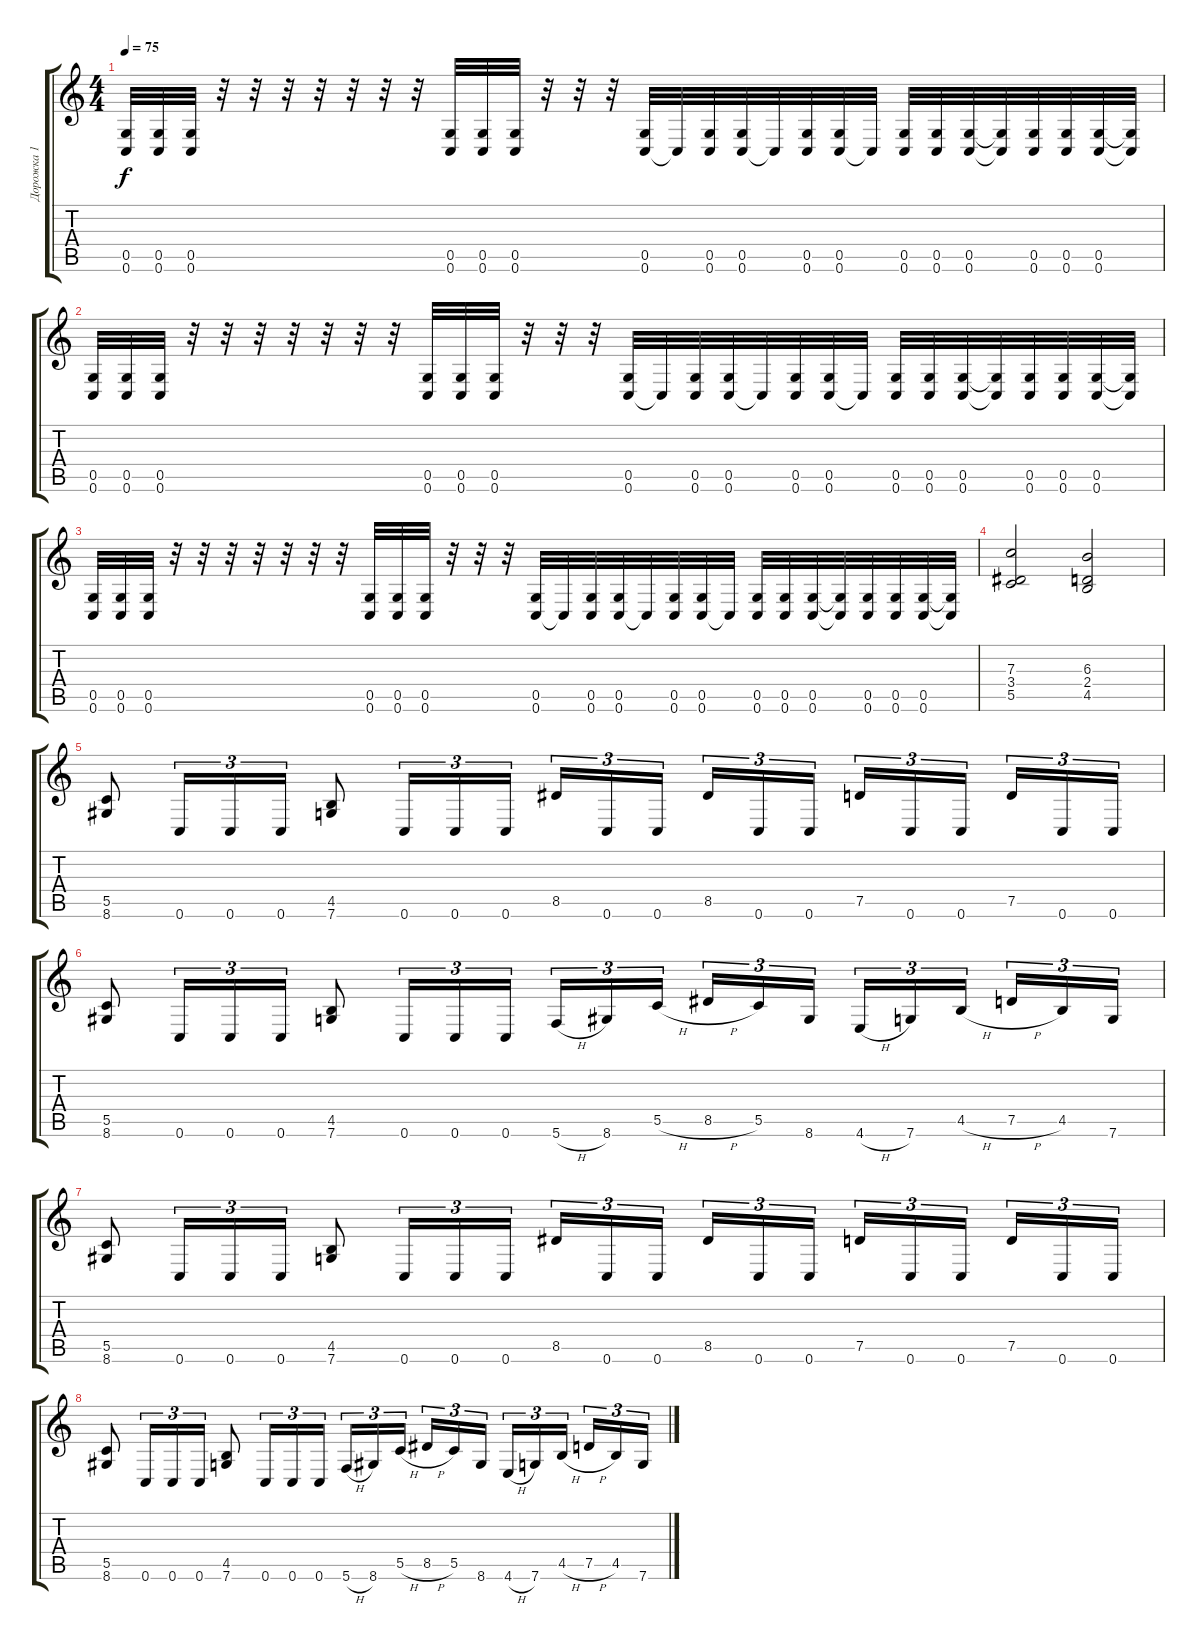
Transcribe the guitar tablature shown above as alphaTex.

\track ("Дорожка 1" "Дорожка 1") {instrument distortionguitar}
\staff {score tabs}
\tuning (D4 A3 F3 C3 G2 C2) {hide}
\ts (4 4)
\tempo 75
\clef g2
\ks c
(0.5 0.6).32{dy f} (0.5 0.6).32 (0.5 0.6).32 r.32 r.32 r.32 r.32 r.32 r.32 r.32 (0.5 0.6).32 (0.5 0.6).32 (0.5 0.6).32 r.32 r.32 r.32 (0.5 0.6).32 0.6{t}.32 (0.5 0.6).32 (0.5 0.6).32 0.6{t}.32 (0.5 0.6).32 (0.5 0.6).32 0.6{t}.32 (0.5 0.6).32 (0.5 0.6).32 (0.5 0.6).32 (0.5{t} 0.6{t}).32 (0.5 0.6).32 (0.5 0.6).32 (0.5 0.6).32 (0.5{t} 0.6{t}).32 |
(0.5 0.6).32 (0.5 0.6).32 (0.5 0.6).32 r.32 r.32 r.32 r.32 r.32 r.32 r.32 (0.5 0.6).32 (0.5 0.6).32 (0.5 0.6).32 r.32 r.32 r.32 (0.5 0.6).32 0.6{t}.32 (0.5 0.6).32 (0.5 0.6).32 0.6{t}.32 (0.5 0.6).32 (0.5 0.6).32 0.6{t}.32 (0.5 0.6).32 (0.5 0.6).32 (0.5 0.6).32 (0.5{t} 0.6{t}).32 (0.5 0.6).32 (0.5 0.6).32 (0.5 0.6).32 (0.5{t} 0.6{t}).32 |
(0.5 0.6).32 (0.5 0.6).32 (0.5 0.6).32 r.32 r.32 r.32 r.32 r.32 r.32 r.32 (0.5 0.6).32 (0.5 0.6).32 (0.5 0.6).32 r.32 r.32 r.32 (0.5 0.6).32 0.6{t}.32 (0.5 0.6).32 (0.5 0.6).32 0.6{t}.32 (0.5 0.6).32 (0.5 0.6).32 0.6{t}.32 (0.5 0.6).32 (0.5 0.6).32 (0.5 0.6).32 (0.5{t} 0.6{t}).32 (0.5 0.6).32 (0.5 0.6).32 (0.5 0.6).32 (0.5{t} 0.6{t}).32 |
(7.3 3.4 5.5).2 (6.3 2.4 4.5).2 |
(5.5 8.6).8 0.6.16{tu (3 2)} 0.6.16{tu (3 2)} 0.6.16{tu (3 2)} (4.5 7.6).8 0.6.16{tu (3 2)} 0.6.16{tu (3 2)} 0.6.16{tu (3 2)} 8.5.16{tu (3 2)} 0.6.16{tu (3 2)} 0.6.16{tu (3 2) beam splitsecondary} 8.5.16{tu (3 2)} 0.6.16{tu (3 2)} 0.6.16{tu (3 2)} 7.5.16{tu (3 2)} 0.6.16{tu (3 2)} 0.6.16{tu (3 2) beam splitsecondary} 7.5.16{tu (3 2)} 0.6.16{tu (3 2)} 0.6.16{tu (3 2)} |
(5.5 8.6).8 0.6.16{tu (3 2)} 0.6.16{tu (3 2)} 0.6.16{tu (3 2)} (4.5 7.6).8 0.6.16{tu (3 2)} 0.6.16{tu (3 2)} 0.6.16{tu (3 2)} 5.6{h}.16{tu (3 2)} 8.6.16{tu (3 2)} 5.5{h}.16{tu (3 2) beam splitsecondary} 8.5{h}.16{tu (3 2)} 5.5.16{tu (3 2)} 8.6.16{tu (3 2)} 4.6{h}.16{tu (3 2)} 7.6.16{tu (3 2)} 4.5{h}.16{tu (3 2) beam splitsecondary} 7.5{h}.16{tu (3 2)} 4.5.16{tu (3 2)} 7.6.16{tu (3 2)} |
(5.5 8.6).8 0.6.16{tu (3 2)} 0.6.16{tu (3 2)} 0.6.16{tu (3 2)} (4.5 7.6).8 0.6.16{tu (3 2)} 0.6.16{tu (3 2)} 0.6.16{tu (3 2)} 8.5.16{tu (3 2)} 0.6.16{tu (3 2)} 0.6.16{tu (3 2) beam splitsecondary} 8.5.16{tu (3 2)} 0.6.16{tu (3 2)} 0.6.16{tu (3 2)} 7.5.16{tu (3 2)} 0.6.16{tu (3 2)} 0.6.16{tu (3 2) beam splitsecondary} 7.5.16{tu (3 2)} 0.6.16{tu (3 2)} 0.6.16{tu (3 2)} |
(5.5 8.6).8 0.6.16{tu (3 2)} 0.6.16{tu (3 2)} 0.6.16{tu (3 2)} (4.5 7.6).8 0.6.16{tu (3 2)} 0.6.16{tu (3 2)} 0.6.16{tu (3 2)} 5.6{h}.16{tu (3 2)} 8.6.16{tu (3 2)} 5.5{h}.16{tu (3 2) beam splitsecondary} 8.5{h}.16{tu (3 2)} 5.5.16{tu (3 2)} 8.6.16{tu (3 2)} 4.6{h}.16{tu (3 2)} 7.6.16{tu (3 2)} 4.5{h}.16{tu (3 2) beam splitsecondary} 7.5{h}.16{tu (3 2)} 4.5.16{tu (3 2)} 7.6.16{tu (3 2)}
